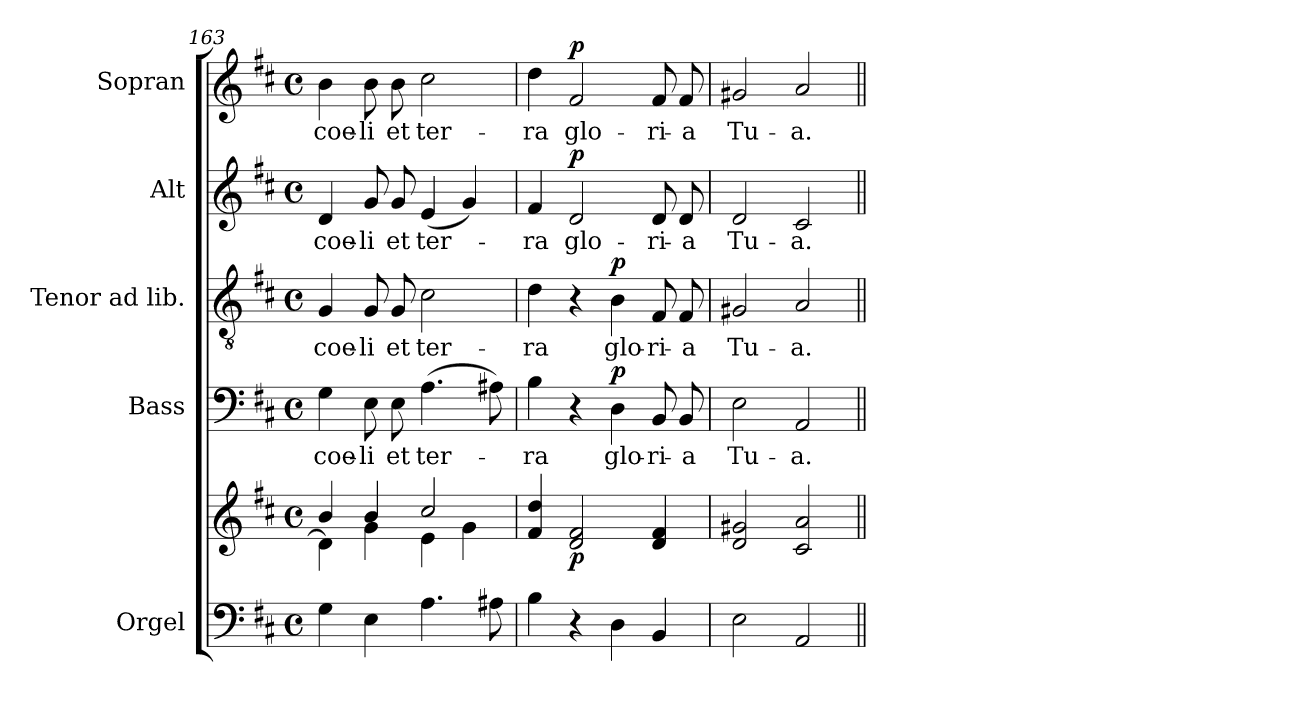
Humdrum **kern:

**kern	**kern	**dynam	**kern	**text	**dynam	**kern	**text	**dynam	**kern	**text	**dynam	**kern	**text	**dynam
*part5	*part5	*part5	*part4	*part4	*part4	*part3	*part3	*part3	*part2	*part2	*part2	*part1	*part1	*part1
*staff6	*staff5	*staff5/6	*staff4	*staff4	*staff4	*staff3	*staff3	*staff3	*staff2	*staff2	*staff2	*staff1	*staff1	*staff1
*I"Orgel	*	*	*I"Bass	*	*	*I"Tenor ad lib.	*	*	*I"Alt	*	*	*I"Sopran	*	*
*I'Org.	*	*	*I'B.	*	*	*I'T.	*	*	*I'A.	*	*	*I'S.	*	*
*clefF4	*clefG2	*	*clefF4	*	*	*clefGv2	*	*	*clefG2	*	*	*clefG2	*	*
*k[f#c#]	*k[f#c#]	*	*k[f#c#]	*	*	*k[f#c#]	*	*	*k[f#c#]	*	*	*k[f#c#]	*	*
*D:	*D:	*	*D:	*	*	*D:	*	*	*D:	*	*	*D:	*	*
*M4/4	*M4/4	*	*M4/4	*	*	*M4/4	*	*	*M4/4	*	*	*M4/4	*	*
*met(c)	*met(c)	*	*met(c)	*	*	*met(c)	*	*	*met(c)	*	*	*met(c)	*	*
=163	=163	=163	=163	=163	=163	=163	=163	=163	=163	=163	=163	=163	=163	=163
*	*^	*	*	*	*	*	*	*	*	*	*	*	*	*
!	!	!	!	!	!LO:LY:b	!	!	!LO:LY:b	!	!	!LO:LY:b	!	!	!LO:LY:b	!
4G\	4b/	4d\]	.	4G\	coe-	.	4G/	coe-	.	4d/	coe-	.	4b\	coe-	.
!	!	!	!	!	!LO:LY:b	!	!	!LO:LY:b	!	!	!LO:LY:b	!	!	!LO:LY:b	!
4E\	4b/	4g\	.	8E\	-li	.	8G/	-li	.	8g/	-li	.	8b\	-li	.
!	!	!	!	!	!LO:LY:b	!	!	!LO:LY:b	!	!	!LO:LY:b	!	!	!LO:LY:b	!
.	.	.	.	8E\	et	.	8G/	et	.	8g/	et	.	8b\	et	.
!	!	!	!	!	!LO:LY:b	!	!	!LO:LY:b	!	!	!LO:LY:b	!	!	!LO:LY:b	!
4.A\	2cc#/	4e\	.	(>4.A\	ter-	.	2c#\	ter-	.	(<4e/	ter-	.	2cc#\	ter-	.
.	.	4g\	.	.	.	.	.	.	.	4g/)	.	.	.	.	.
8A#X\	.	.	.	8A#X\)	.	.	.	.	.	.	.	.	.	.	.
*	*v	*v	*	*	*	*	*	*	*	*	*	*	*	*	*
=164	=164	=164	=164	=164	=164	=164	=164	=164	=164	=164	=164	=164	=164	=164
!	!	!	!	!LO:LY:b	!	!	!LO:LY:b	!	!	!LO:LY:b	!	!	!LO:LY:b	!
4B\	4f#/ 4dd/	.	4B\	-ra	.	4d\	-ra	.	4f#/	-ra	.	4dd\	-ra	.
!	!	!LO:DY:b	!	!	!	!	!	!	!	!LO:LY:b	!LO:DY:a	!	!LO:LY:b	!LO:DY:a
4r	2d/ 2f#/	p	4r	.	.	4r	.	.	2d/	glo-	p	2f#/	glo-	p
!	!	!	!	!LO:LY:b	!LO:DY:a	!	!LO:LY:b	!LO:DY:a	!	!	!	!	!	!
4D\	.	.	4D\	glo-	p	4B\	glo-	p	.	.	.	.	.	.
!	!	!	!	!LO:LY:b	!	!	!LO:LY:b	!	!	!LO:LY:b	!	!	!LO:LY:b	!
4BB/	4d/ 4f#/	.	8BB/	-ri-	.	8F#/	-ri-	.	8d/	-ri-	.	8f#/	-ri-	.
!	!	!	!	!LO:LY:b	!	!	!LO:LY:b	!	!	!LO:LY:b	!	!	!LO:LY:b	!
.	.	.	8BB/	-a	.	8F#/	-a	.	8d/	-a	.	8f#/	-a	.
=165	=165	=165	=165	=165	=165	=165	=165	=165	=165	=165	=165	=165	=165	=165
!	!	!	!	!LO:LY:b	!	!	!LO:LY:b	!	!	!LO:LY:b	!	!	!LO:LY:b	!
2E\	2d/ 2g#X/	.	2E\	Tu-	.	2G#X/	Tu-	.	2d/	Tu-	.	2g#X/	Tu-	.
!	!	!	!	!LO:LY:b	!	!	!LO:LY:b	!	!	!LO:LY:b	!	!	!LO:LY:b	!
2AA/	2c#/ 2a/	.	2AA/	-a.	.	2A/	-a.	.	2c#/	-a.	.	2a/	-a.	.
=||	=||	=||	=||	=||	=||	=||	=||	=||	=||	=||	=||	=||	=||	=||
*-	*-	*-	*-	*-	*-	*-	*-	*-	*-	*-	*-	*-	*-	*-
